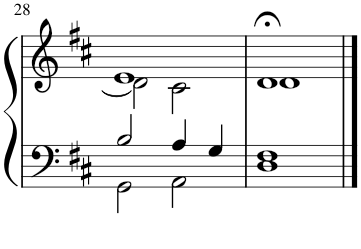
**kern	**kern
*part1	*part1
*staff2	*staff1
*I"Piano	*
*I'Pno.	*
!!LO:PB:g=z
*clefF4	*clefG2
*k[f#c#]	*k[f#c#]
*M4/4	*M4/4
*met(c)	*met(c)
=28	=28
*^	*^
2B/	2GG\	1e	2d\]
4A/	2AA\	.	2c#\
4G/	.	.	.
=29	=29	=29	=29
1F#	1D	1d;<	1d
*v	*v	*	*
*	*v	*v
==	==
*-	*-
